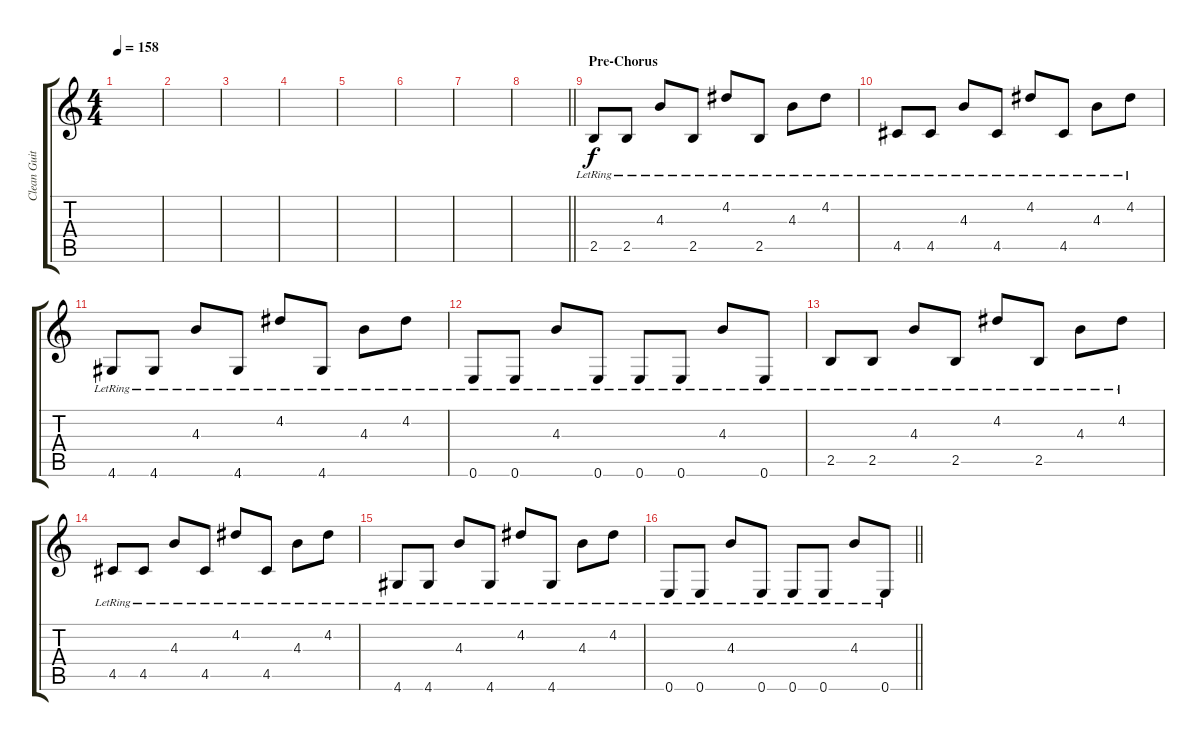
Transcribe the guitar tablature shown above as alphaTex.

\track ("Clean Guitar" "Clean Guit") {instrument electricguitarclean}
\staff {score tabs}
\tuning (E4 B3 G3 D3 A2 E2) {hide}
\ts (4 4)
\tempo 158
\clef g2
\ks c
|
|
|
|
|
|
|
\barLineRight lightlight
|
\section ("" "Pre-Chorus")
2.5{lr}.8 2.5{lr}.8 4.3{lr}.8 2.5{lr}.8 4.2{lr}.8 2.5{lr}.8 4.3{lr}.8 4.2{lr}.8 |
4.5{lr}.8 4.5{lr}.8 4.3{lr}.8 4.5{lr}.8 4.2{lr}.8 4.5{lr}.8 4.3{lr}.8 4.2{lr}.8 |
4.6{lr}.8 4.6{lr}.8 4.3{lr}.8 4.6{lr}.8 4.2{lr}.8 4.6{lr}.8 4.3{lr}.8 4.2{lr}.8 |
0.6{lr}.8 0.6{lr}.8 4.3{lr}.8 0.6{lr}.8 0.6{lr}.8 0.6{lr}.8 4.3{lr}.8 0.6{lr}.8 |
2.5{lr}.8 2.5{lr}.8 4.3{lr}.8 2.5{lr}.8 4.2{lr}.8 2.5{lr}.8 4.3{lr}.8 4.2{lr}.8 |
4.5{lr}.8 4.5{lr}.8 4.3{lr}.8 4.5{lr}.8 4.2{lr}.8 4.5{lr}.8 4.3{lr}.8 4.2{lr}.8 |
4.6{lr}.8 4.6{lr}.8 4.3{lr}.8 4.6{lr}.8 4.2{lr}.8 4.6{lr}.8 4.3{lr}.8 4.2{lr}.8 |
\barLineRight lightlight
0.6{lr}.8 0.6{lr}.8 4.3{lr}.8 0.6{lr}.8 0.6{lr}.8 0.6{lr}.8 4.3{lr}.8 0.6{lr}.8
